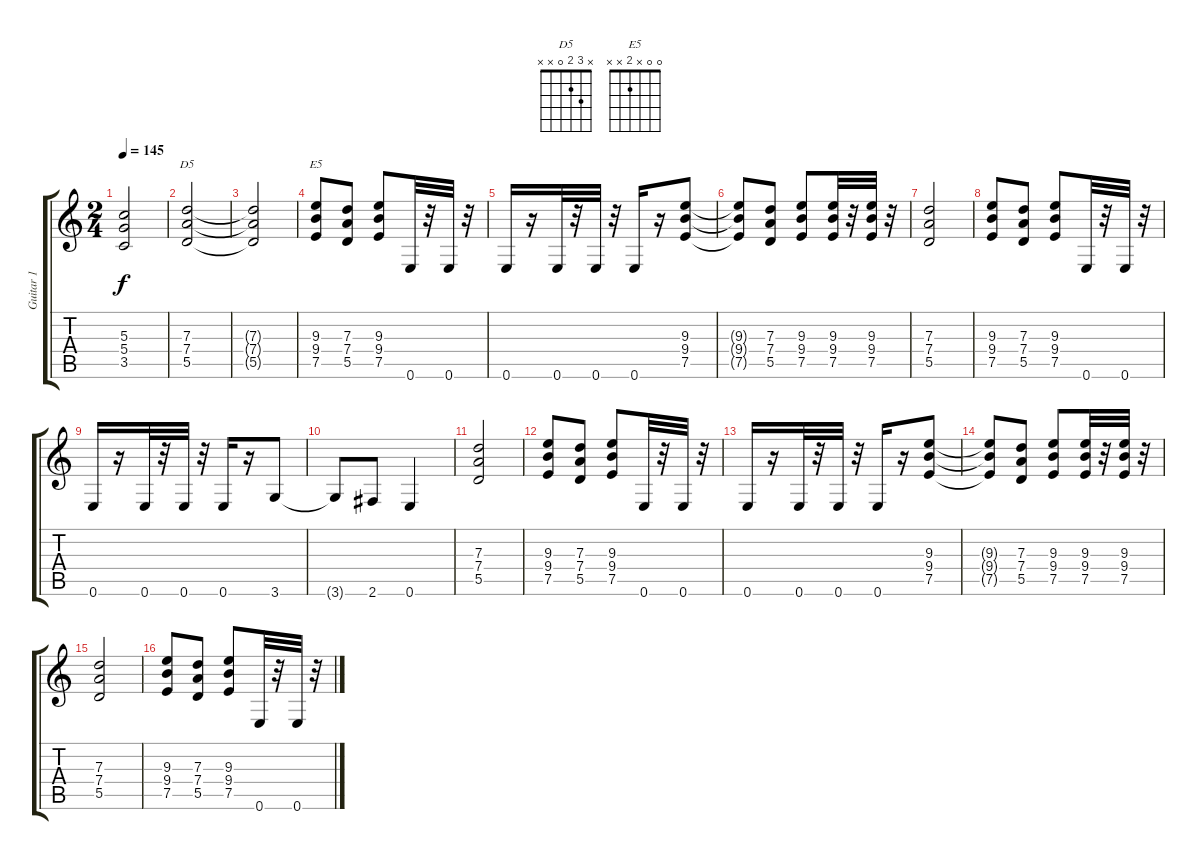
\track ("Guitar 1" "Guitar 1") {instrument distortionguitar}
\staff {score tabs}
\tuning (E4 B3 G3 D3 A2 E2) {hide}
\chord ("D5" x 3 2 0 x x)
\chord ("E5" 0 0 x 2 x x)
\ts (2 4)
\tempo 145
\clef g2
\ks c
(5.3{t} 5.4{t} 3.5{t}).2{dy f} |
(7.3 7.4 5.5).2{ch "D5"} |
(7.3{t} 7.4{t} 5.5{t}).2 |
(9.3 9.4 7.5).8{ch "E5"} (7.3 7.4 5.5).8 (9.3 9.4 7.5).8 0.6.32 r.32 0.6.32 r.32 |
0.6.16 r.16 0.6.32 r.32 0.6.32 r.32 0.6.16 r.16 (9.3 9.4 7.5).8 |
(9.3{t} 9.4{t} 7.5{t}).8 (7.3 7.4 5.5).8 (9.3 9.4 7.5).8 (9.3 9.4 7.5).32 r.32 (9.3 9.4 7.5).32 r.32 |
(7.3 7.4 5.5).2 |
(9.3 9.4 7.5).8 (7.3 7.4 5.5).8 (9.3 9.4 7.5).8 0.6.32 r.32 0.6.32 r.32 |
0.6.16 r.16 0.6.32 r.32 0.6.32 r.32 0.6.16 r.16 3.6.8 |
3.6{t}.8 2.6.8 0.6.4 |
(7.3 7.4 5.5).2 |
(9.3 9.4 7.5).8 (7.3 7.4 5.5).8 (9.3 9.4 7.5).8 0.6.32 r.32 0.6.32 r.32 |
0.6.16 r.16 0.6.32 r.32 0.6.32 r.32 0.6.16 r.16 (9.3 9.4 7.5).8 |
(9.3{t} 9.4{t} 7.5{t}).8 (7.3 7.4 5.5).8 (9.3 9.4 7.5).8 (9.3 9.4 7.5).32 r.32 (9.3 9.4 7.5).32 r.32 |
(7.3 7.4 5.5).2 |
(9.3 9.4 7.5).8 (7.3 7.4 5.5).8 (9.3 9.4 7.5).8 0.6.32 r.32 0.6.32 r.32
